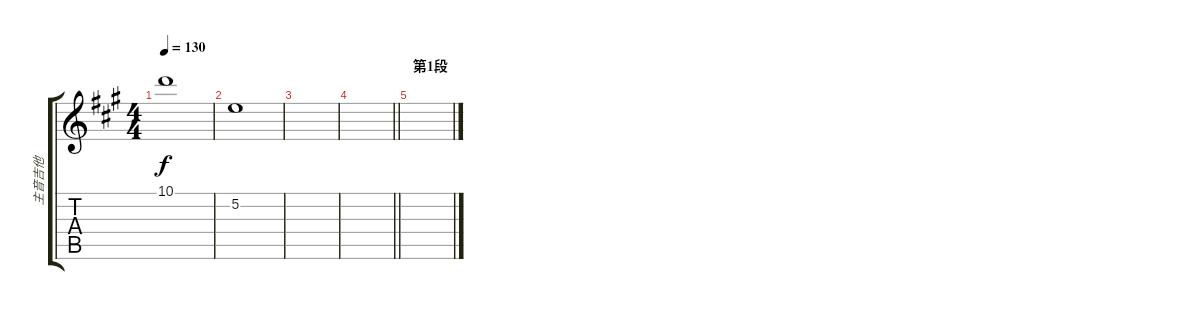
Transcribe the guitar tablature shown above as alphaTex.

\track ("主音吉他" "主音吉他") {instrument acousticguitarsteel}
\staff {score tabs}
\tuning (E4 B3 G3 D3 A2 E2) {hide}
\ts (4 4)
\tempo 130
\clef g2
\ks a
10.1.1{dy f} |
5.2.1 |
|
\barLineRight lightlight
|
\section ("" "第1段")
